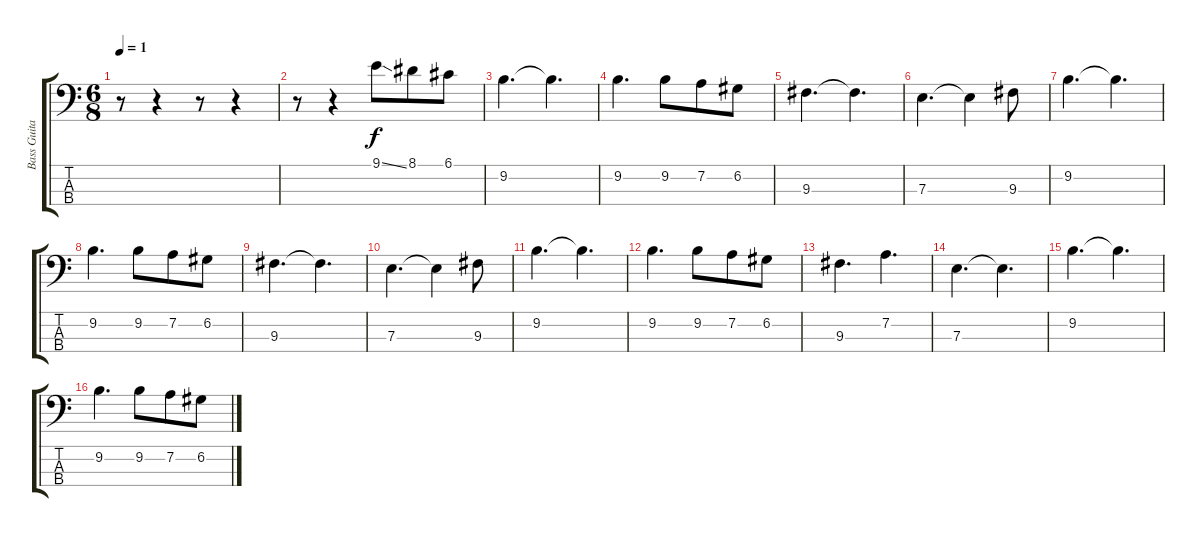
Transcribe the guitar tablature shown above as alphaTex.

\track ("Bass Guitar" "Bass Guita") {instrument electricbassfinger}
\staff {score tabs}
\tuning (G2 D2 A1 E1) {hide}
\ts (6 8)
\tempo 1
\clef f4
\ks c
r.8{dy f} r.4 r.8 r.4 |
r.8 r.4 9.1{ss}.8 8.1.8 6.1.8 |
9.2.4{d} 9.2{t}.4{d} |
9.2.4{d} 9.2.8 7.2.8 6.2.8 |
9.3.4{d} 9.3{t}.4{d} |
7.3.4{d} 7.3{t}.4 9.3.8 |
9.2.4{d} 9.2{t}.4{d} |
9.2.4{d} 9.2.8 7.2.8 6.2.8 |
9.3.4{d} 9.3{t}.4{d} |
7.3.4{d} 7.3{t}.4 9.3.8 |
9.2.4{d} 9.2{t}.4{d} |
9.2.4{d} 9.2.8 7.2.8 6.2.8 |
9.3.4{d} 7.2.4{d} |
7.3.4{d} 7.3{t}.4{d} |
9.2.4{d} 9.2{t}.4{d} |
9.2.4{d} 9.2.8 7.2.8 6.2.8
